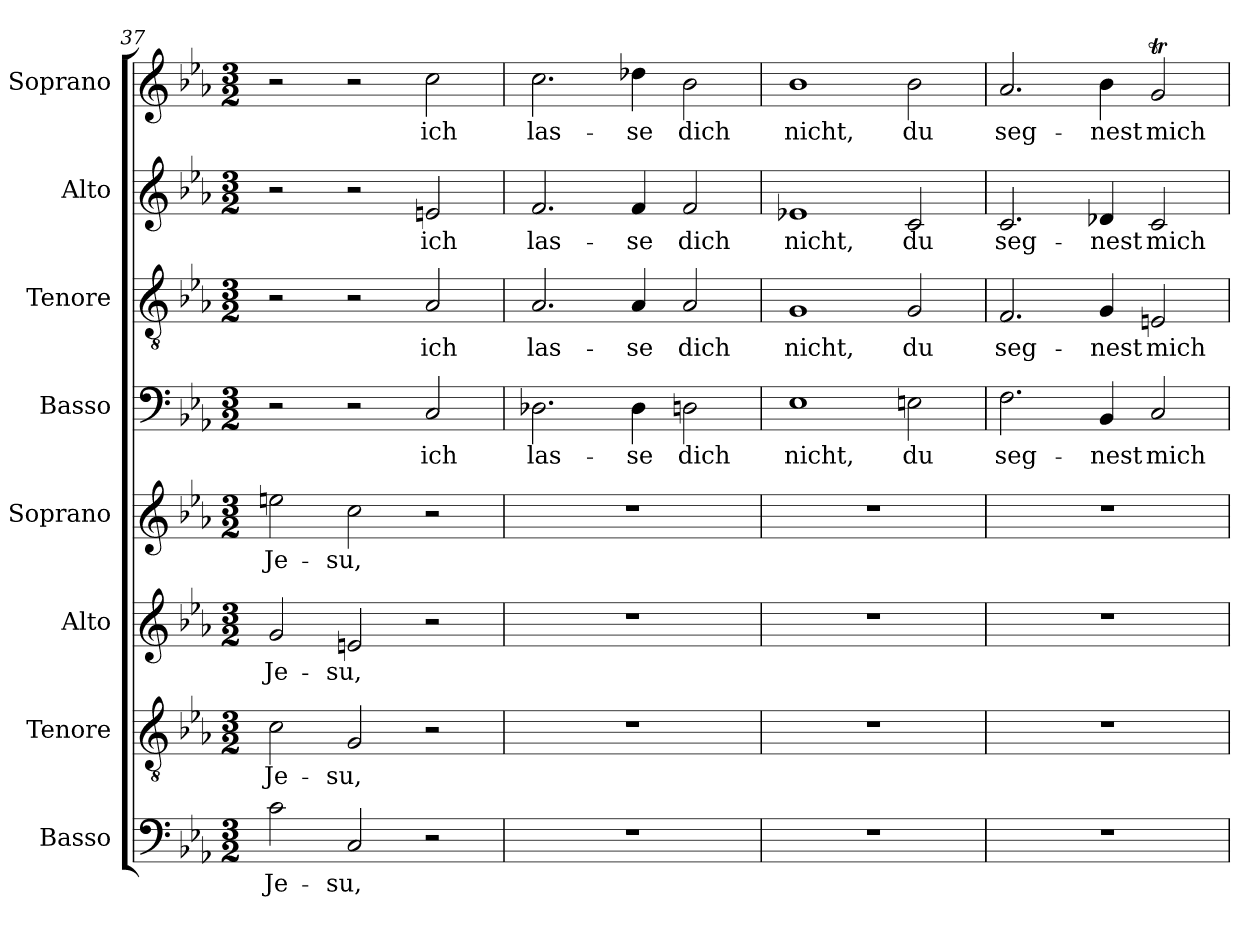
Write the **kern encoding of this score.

**kern	**text	**kern	**text	**kern	**text	**kern	**text	**kern	**text	**kern	**text	**kern	**text	**kern	**text
*part8	*part8	*part7	*part7	*part6	*part6	*part5	*part5	*part4	*part4	*part3	*part3	*part2	*part2	*part1	*part1
*staff8	*staff8	*staff7	*staff7	*staff6	*staff6	*staff5	*staff5	*staff4	*staff4	*staff3	*staff3	*staff2	*staff2	*staff1	*staff1
*I"Basso	*	*I"Tenore	*	*I"Alto	*	*I"Soprano	*	*I"Basso	*	*I"Tenore	*	*I"Alto	*	*I"Soprano	*
*I'B	*	*I'T	*	*I'A	*	*I'S	*	*I'B	*	*I'T	*	*I'A	*	*I'S	*
*clefF4	*	*clefGv2	*	*clefG2	*	*clefG2	*	*clefF4	*	*clefGv2	*	*clefG2	*	*clefG2	*
*k[b-e-a-]	*	*k[b-e-a-]	*	*k[b-e-a-]	*	*k[b-e-a-]	*	*k[b-e-a-]	*	*k[b-e-a-]	*	*k[b-e-a-]	*	*k[b-e-a-]	*
*E-:	*	*E-:	*	*E-:	*	*E-:	*	*E-:	*	*E-:	*	*E-:	*	*E-:	*
*M3/2	*	*M3/2	*	*M3/2	*	*M3/2	*	*M3/2	*	*M3/2	*	*M3/2	*	*M3/2	*
=37	=37	=37	=37	=37	=37	=37	=37	=37	=37	=37	=37	=37	=37	=37	=37
2c\	Je-	2c\	Je-	2g/	Je-	2een\	Je-	2r	.	2r	.	2r	.	2r	.
2C/	-su,	2G/	-su,	2en/	-su,	2cc\	-su,	2r	.	2r	.	2r	.	2r	.
2r	.	2r	.	2r	.	2r	.	2C/	ich	2A-/	ich	2en/	ich	2cc\	ich
=38	=38	=38	=38	=38	=38	=38	=38	=38	=38	=38	=38	=38	=38	=38	=38
1.r	.	1.r	.	1.r	.	1.r	.	2.D-X\	las-	2.A-/	las-	2.f/	las-	2.cc\	las-
.	.	.	.	.	.	.	.	4D-\	-se	4A-/	-se	4f/	-se	4dd-X\	-se
.	.	.	.	.	.	.	.	2Dn\	dich	2A-/	dich	2f/	dich	2b-\	dich
=39	=39	=39	=39	=39	=39	=39	=39	=39	=39	=39	=39	=39	=39	=39	=39
1.r	.	1.r	.	1.r	.	1.r	.	1E-	nicht,	1G	nicht,	1e-X	nicht,	1b-	nicht,
.	.	.	.	.	.	.	.	2En\	du	2G/	du	2c/	du	2b-\	du
=40	=40	=40	=40	=40	=40	=40	=40	=40	=40	=40	=40	=40	=40	=40	=40
1.r	.	1.r	.	1.r	.	1.r	.	2.F\	seg-	2.F/	seg-	2.c/	seg-	2.a-/	seg-
.	.	.	.	.	.	.	.	4BB-/	-nest	4G/	-nest	4d-X/	-nest	4b-\	-nest
.	.	.	.	.	.	.	.	2C/	mich	2En/	mich	2c/	mich	2gt/	mich
=	=	=	=	=	=	=	=	=	=	=	=	=	=	=	=
*-	*-	*-	*-	*-	*-	*-	*-	*-	*-	*-	*-	*-	*-	*-	*-
